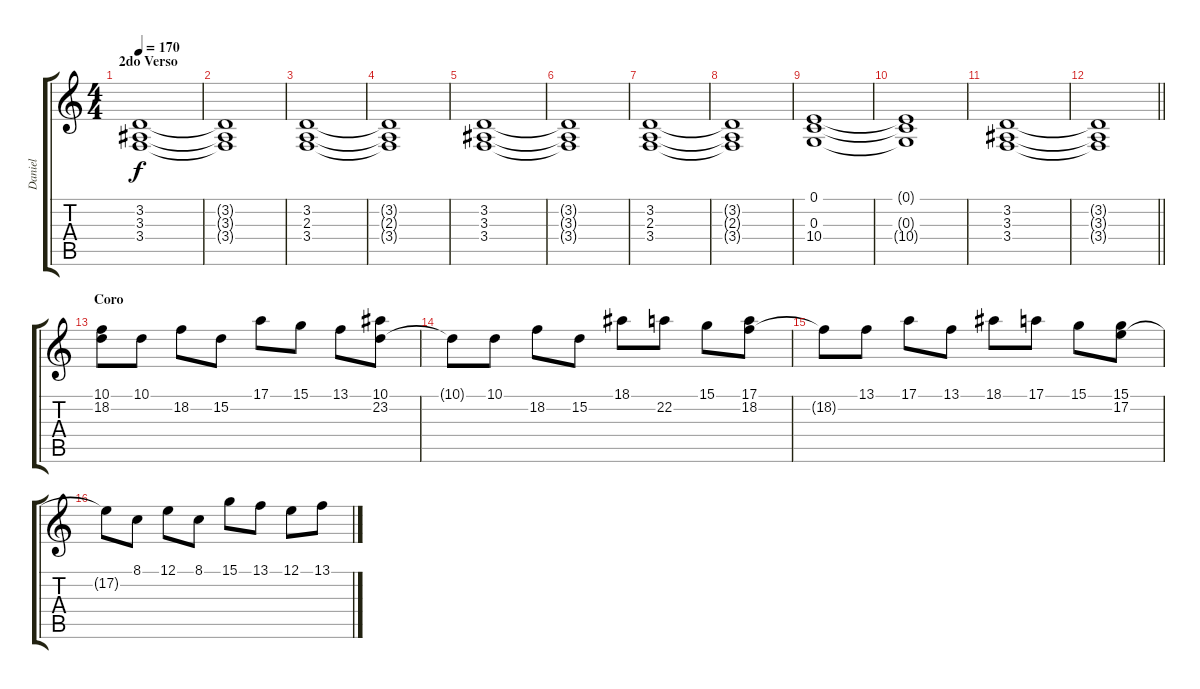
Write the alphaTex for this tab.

\track ("Daniel" "Daniel") {instrument stringensemble1}
\staff {score tabs}
\tuning (E4 B3 G3 D3 A2 E2) {hide}
\ts (4 4)
\section ("" "2do Verso")
\tempo 170
\clef g2
\ks c
(3.2 3.3 3.4).1{dy f volume 9} |
(3.2{t} 3.3{t} 3.4{t}).1 |
(3.2 2.3 3.4).1 |
(3.2{t} 2.3{t} 3.4{t}).1 |
(3.2 3.3 3.4).1 |
(3.2{t} 3.3{t} 3.4{t}).1 |
(3.2 2.3 3.4).1 |
(3.2{t} 2.3{t} 3.4{t}).1 |
(0.1 0.3 10.4).1 |
(0.1{t} 0.3{t} 10.4{t}).1 |
(3.2 3.3 3.4).1 |
\barLineRight lightlight
(3.2{t} 3.3{t} 3.4{t}).1 |
\section ("" "Coro")
(10.1 18.2).8{volume 7 instrument fx1rain} 10.1.8 18.2.8 15.2.8 17.1.8 15.1.8 13.1.8 (10.1 23.2).8 |
10.1{t}.8 10.1.8 18.2.8 15.2.8 18.1.8 22.2.8 15.1.8 (17.1 18.2).8 |
18.2{t}.8 13.1.8 17.1.8 13.1.8 18.1.8 17.1.8 15.1.8 (15.1 17.2).8 |
17.2{t}.8 8.1.8 12.1.8 8.1.8 15.1.8 13.1.8 12.1.8 13.1.8
